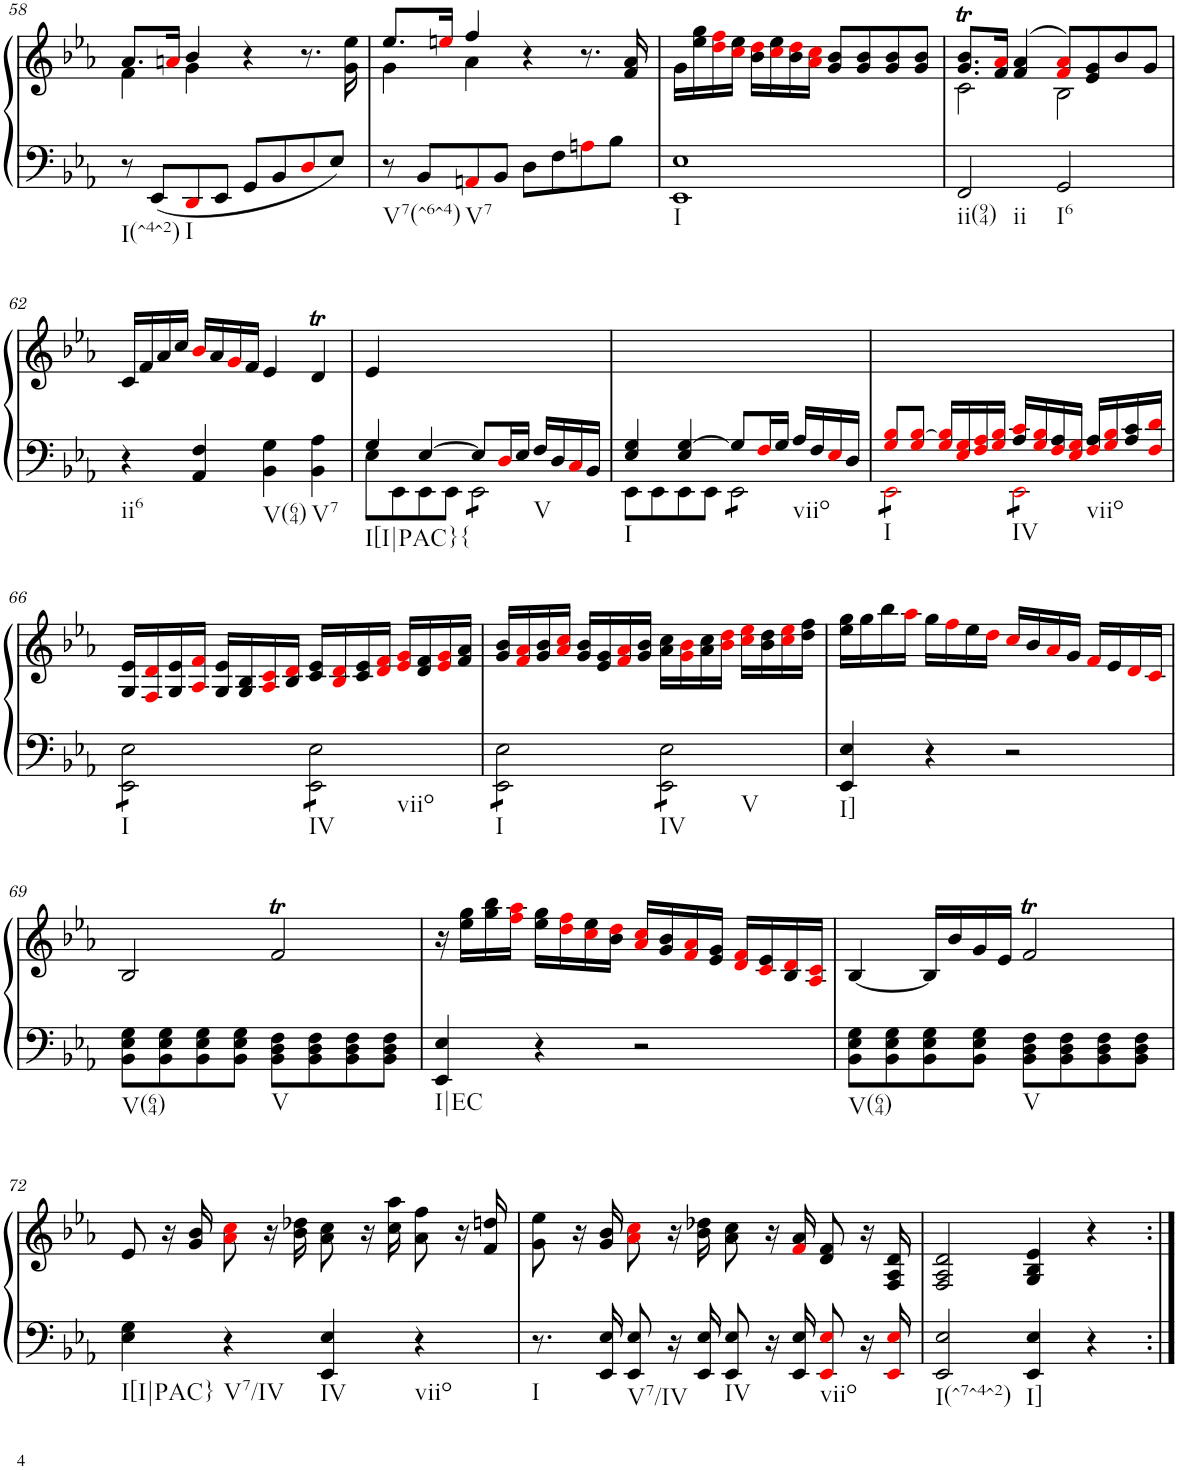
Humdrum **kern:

**kern	**kern
*part1	*part1
*staff2	*staff1
*I"Piano	*
*I'Pno.	*
!!LO:PB:g=z
*clefF4	*clefG2
*k[b-e-a-]	*k[b-e-a-]
*M4/4	*M4/4
*met(c)	*met(c)
=58	=58
*	*^
8r	8.a-/L	4f\
8EE-/L	.	.
.	16ani/Jk	.
8DDi/	4b-/	4g\
8EE-/J	.	.
8GG/L	4r	2ryy
8BB-/	.	.
8Di/	8.r	.
8E-/J	.	.
.	16g\ 16ee-\	.
=59	=59	=59
8r	8.ee-/L	4g\
8BB-/L	.	.
.	16eeni/Jk	.
8AAni/	4ff/	4a-\
8BB-/J	.	.
8D\L	4r	2ryy
8F\	.	.
8Ani\	8.r	.
8B-\J	.	.
.	16f/ 16a-/	.
*	*v	*v
=60	=60
1EE- 1E-	16g\LL
.	16ee-\ 16gg\
.	16ddi\ 16ffi\
.	16cci\ 16ee-\JJ
.	16b-\ 16ddi\LL
.	16cci\ 16ee-\
.	16b-\ 16ddi\
.	16a-i\ 16cci\JJ
.	8g/ 8b-/L
.	8g/ 8b-/
.	8g/ 8b-/
.	8g/ 8b-/J
=61	=61
*	*^
2FF/	8.g/T 8.b-/TL	2c\
.	16f/ 16a-i/Jk	.
.	(4f/ 4a-/	.
2GG/	8fi/ 8a-i/L)	2B-\
.	8e-/ 8g/	.
.	8b-/	.
.	8g/J	.
*	*v	*v
!!LO:LB:g=z
=62	=62
4r	16c/LL
.	16f/
.	16a-/
.	16cc/JJ
4AA-/ 4F/	16b-i/LL
.	16a-/
.	16gi/
.	16f/JJ
4BB-\ 4G\	4e-/
4BB-\ 4A-\	4dt/
=63	=63
*^	*
4G/	8E-\L	4e-/
.	8EE-\	.
[4E-/	8EE-\	4ryy
.	8EE-\J	.
*tremolo	*	*
8E-/L]	8EE-\L	2ryy
16Di/L	8EE-\	.
16E-/JJ	.	.
16F/LL	8EE-\	.
16D/	.	.
16Ci/	8EE-\J	.
*Xtremolo	*	*
16BB-/JJ	.	.
=64	=64	=64
4E-/ 4G/	8EE-\L	1ryy
.	8EE-\	.
4E-/ [4G/	8EE-\	.
.	8EE-\J	.
*tremolo	*	*
8G/L]	8EE-\L	.
16Fi/L	8EE-\	.
16G/JJ	.	.
16A-/LL	8EE-\	.
16F/	.	.
16E-i/	8EE-\J	.
*Xtremolo	*	*
16D/JJ	.	.
=65	=65	=65
*tremolo	*	*
8Gi/ 8B-i/L	8EE-i\L	1ryy
8Gi/ [8B-i/J	8EE-i\	.
16Gi/ 16B-i/]LL	8EE-i\	.
16E-i/ 16Gi/	.	.
16Fi/ 16A-i/	8EE-i\J	.
*Xtremolo	*	*
16Gi/ 16B-i/JJ	.	.
*tremolo	*	*
16A-/ 16ci/LL	8EE-i\L	.
16Gi/ 16B-i/	.	.
16Fi/ 16A-/	8EE-i\	.
16E-i/ 16Gi/JJ	.	.
16Fi/ 16A-/LL	8EE-i\	.
16Gi/ 16B-i/	.	.
16A-/ 16c/	8EE-i\J	.
*Xtremolo	*	*
16Fi/ 16di/JJ	.	.
*v	*v	*
!!LO:LB:g=z
=66	=66
*tremolo	*
8EE-\ 8E-\L	16G/ 16e-/LL
.	16Fi/ 16di/
8EE-\ 8E-\	16G/ 16e-/
.	16A-i/ 16fi/JJ
8EE-\ 8E-\	16G/ 16e-/LL
.	16G/ 16B-/
8EE-\ 8E-\J	16A-i/ 16ci/
.	16B-/ 16di/JJ
8EE-\ 8E-\L	16c/ 16e-/LL
.	16B-i/ 16di/
8EE-\ 8E-\	16c/ 16e-/
.	16di/ 16fi/JJ
8EE-\ 8E-\	16e-i/ 16gi/LL
.	16d/ 16f/
8EE-\ 8E-\J	16e-i/ 16gi/
.	16f/ 16a-/JJ
=67	=67
8EE-\ 8E-\L	16g/ 16b-/LL
.	16fi/ 16a-i/
8EE-\ 8E-\	16g/ 16b-/
.	16a-i/ 16cci/JJ
8EE-\ 8E-\	16g/ 16b-/LL
.	16e-/ 16g/
8EE-\ 8E-\J	16fi/ 16a-i/
.	16g/ 16b-/JJ
8EE-\ 8E-\L	16a-\ 16cc\LL
.	16gi\ 16b-i\
8EE-\ 8E-\	16a-\ 16cc\
.	16b-i\ 16ddi\JJ
8EE-\ 8E-\	16cci\ 16ee-i\LL
.	16b-\ 16dd\
8EE-\ 8E-\J	16cci\ 16ee-i\
*Xtremolo	*
.	16dd\ 16ff\JJ
=68	=68
4EE-/ 4E-/	16ee-\ 16gg\LL
.	16gg\
.	16bb-\
.	16aa-i\JJ
4r	16gg\LL
.	16ffi\
.	16ee-\
.	16ddi\JJ
2r	16cci/LL
.	16b-/
.	16a-i/
.	16g/JJ
.	16fi/LL
.	16e-/
.	16di/
.	16ci/JJ
!!LO:LB:g=z
=69	=69
8BB-\ 8E-\ 8G\L	2B-/
8BB-\ 8E-\ 8G\	.
8BB-\ 8E-\ 8G\	.
8BB-\ 8E-\ 8G\J	.
8BB-\ 8D\ 8F\L	2fT/
8BB-\ 8D\ 8F\	.
8BB-\ 8D\ 8F\	.
8BB-\ 8D\ 8F\J	.
=70	=70
4EE-/ 4E-/	16r
.	16ee-\ 16gg\LL
.	16gg\ 16bb-\
.	16ffi\ 16aa-i\JJ
4r	16ee-\ 16gg\LL
.	16ddi\ 16ffi\
.	16cci\ 16ee-\
.	16b-\ 16ddi\JJ
2r	16a-i/ 16cci/LL
.	16g/ 16b-/
.	16fi/ 16a-i/
.	16e-/ 16g/JJ
.	16di/ 16fi/LL
.	16ci/ 16e-/
.	16B-/ 16di/
.	16A-i/ 16ci/JJ
=71	=71
8BB-\ 8E-\ 8G\L	[4B-/
8BB-\ 8E-\ 8G\	.
8BB-\ 8E-\ 8G\	16B-/LL]
.	16b-/
8BB-\ 8E-\ 8G\J	16g/
.	16e-/JJ
8BB-\ 8D\ 8F\L	2fT/
8BB-\ 8D\ 8F\	.
8BB-\ 8D\ 8F\	.
8BB-\ 8D\ 8F\J	.
!!LO:LB:g=z
=72	=72
4E-\ 4G\	8e-/
.	16r
.	16g/ 16b-/
4r	8a-i\ 8cci\
.	16r
.	16b-\ 16dd-X\
4EE-/ 4E-/	8a-\ 8cc\
.	16r
.	16cc\ 16aa-\
4r	8a-\ 8ff\
.	16r
.	16f/ 16ddn/
=73	=73
8.r	8g\ 8ee-\
.	16r
16EE-/ 16E-/	16g/ 16b-/
8EE-/ 8E-/	8a-i\ 8cci\
16r	16r
16EE-/ 16E-/	16b-\ 16dd-X\
8EE-/ 8E-/	8a-\ 8cc\
16r	16r
16EE-/ 16E-/	16fi/ 16a-/
8EE-i/ 8E-i/	8d/ 8f/
16r	16r
16EE-i/ 16E-i/	16F/ 16A-/ 16d/
=74	=74
2EE-/ 2E-/	2F/ 2A-/ 2d/
4EE-/ 4E-/	4G/ 4B-/ 4e-/
4r	4r
=:|!	=:|!
*-	*-
